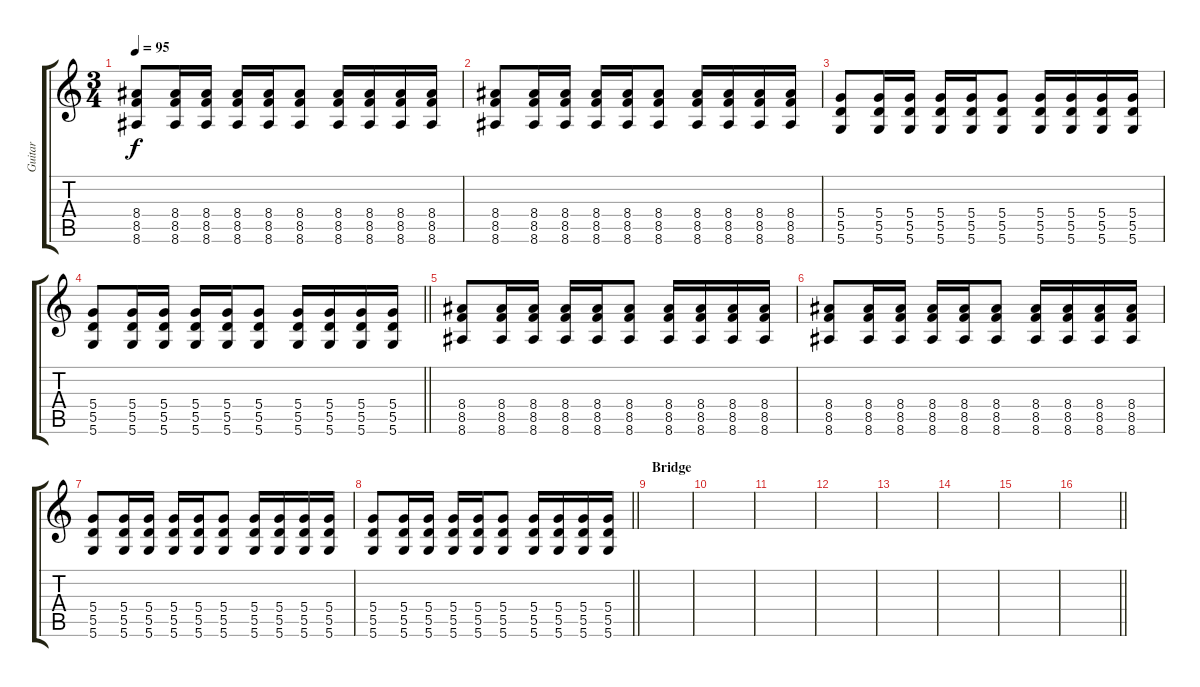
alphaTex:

\track ("Guitar" "Guitar") {instrument distortionguitar}
\staff {score tabs}
\tuning (E4 B3 G3 D3 A2 D2) {hide}
\ts (3 4)
\tempo 95
\clef g2
\ks c
(8.4 8.5 8.6).8{dy f} (8.4 8.5 8.6).16 (8.4 8.5 8.6).16 (8.4 8.5 8.6).16 (8.4 8.5 8.6).16 (8.4 8.5 8.6).8 (8.4 8.5 8.6).16 (8.4 8.5 8.6).16 (8.4 8.5 8.6).16 (8.4 8.5 8.6).16 |
(8.4 8.5 8.6).8 (8.4 8.5 8.6).16 (8.4 8.5 8.6).16 (8.4 8.5 8.6).16 (8.4 8.5 8.6).16 (8.4 8.5 8.6).8 (8.4 8.5 8.6).16 (8.4 8.5 8.6).16 (8.4 8.5 8.6).16 (8.4 8.5 8.6).16 |
(5.4 5.5 5.6).8 (5.4 5.5 5.6).16 (5.4 5.5 5.6).16 (5.4 5.5 5.6).16 (5.4 5.5 5.6).16 (5.4 5.5 5.6).8 (5.4 5.5 5.6).16 (5.4 5.5 5.6).16 (5.4 5.5 5.6).16 (5.4 5.5 5.6).16 |
\barLineRight lightlight
(5.4 5.5 5.6).8 (5.4 5.5 5.6).16 (5.4 5.5 5.6).16 (5.4 5.5 5.6).16 (5.4 5.5 5.6).16 (5.4 5.5 5.6).8 (5.4 5.5 5.6).16 (5.4 5.5 5.6).16 (5.4 5.5 5.6).16 (5.4 5.5 5.6).16 |
(8.4 8.5 8.6).8 (8.4 8.5 8.6).16 (8.4 8.5 8.6).16 (8.4 8.5 8.6).16 (8.4 8.5 8.6).16 (8.4 8.5 8.6).8 (8.4 8.5 8.6).16 (8.4 8.5 8.6).16 (8.4 8.5 8.6).16 (8.4 8.5 8.6).16 |
(8.4 8.5 8.6).8 (8.4 8.5 8.6).16 (8.4 8.5 8.6).16 (8.4 8.5 8.6).16 (8.4 8.5 8.6).16 (8.4 8.5 8.6).8 (8.4 8.5 8.6).16 (8.4 8.5 8.6).16 (8.4 8.5 8.6).16 (8.4 8.5 8.6).16 |
(5.4 5.5 5.6).8 (5.4 5.5 5.6).16 (5.4 5.5 5.6).16 (5.4 5.5 5.6).16 (5.4 5.5 5.6).16 (5.4 5.5 5.6).8 (5.4 5.5 5.6).16 (5.4 5.5 5.6).16 (5.4 5.5 5.6).16 (5.4 5.5 5.6).16 |
\barLineRight lightlight
(5.4 5.5 5.6).8 (5.4 5.5 5.6).16 (5.4 5.5 5.6).16 (5.4 5.5 5.6).16 (5.4 5.5 5.6).16 (5.4 5.5 5.6).8 (5.4 5.5 5.6).16 (5.4 5.5 5.6).16 (5.4 5.5 5.6).16 (5.4 5.5 5.6).16 |
\section ("" "Bridge")
|
|
|
|
|
|
|
\barLineRight lightlight
